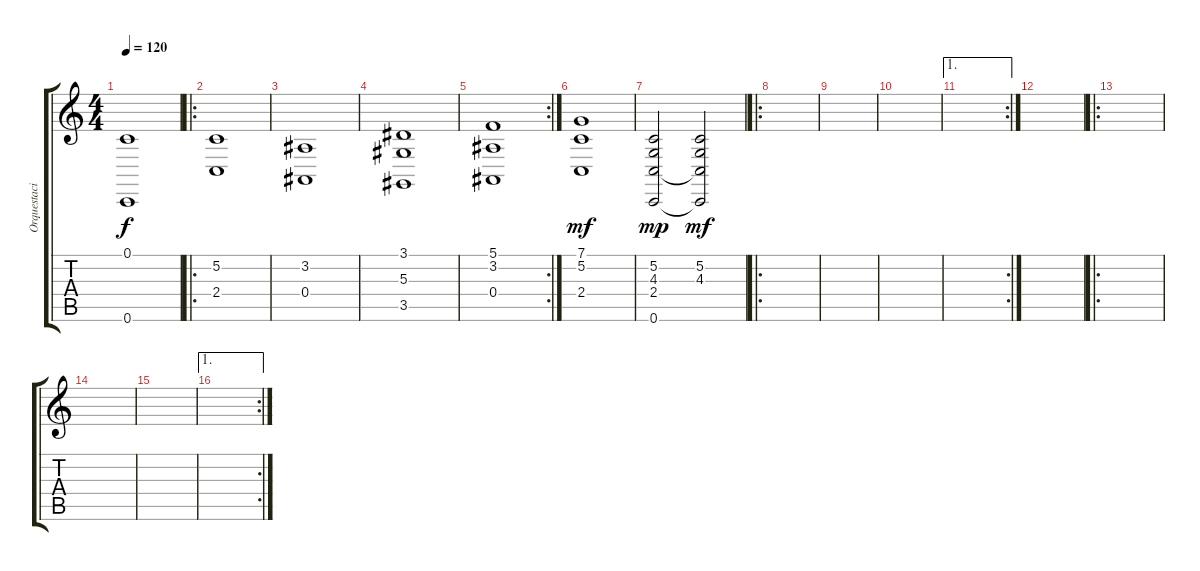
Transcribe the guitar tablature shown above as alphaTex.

\track ("Orquestación" "Orquestaci") {instrument stringensemble1}
\staff {score tabs}
\tuning (C4 G3 Eb3 Bb2 F2 C2) {hide}
\ts (4 4)
\tempo 120
\clef g2
\ks c
(0.1 0.6).1{dy f} |
\ro
(5.2 2.4).1 |
(3.2 0.4).1 |
(3.1 5.3 3.5).1 |
\rc 2
(5.1 3.2 0.4).1 |
(7.1 5.2 2.4).1{dy mf} |
(5.2 4.3 2.4 0.6).2{dy mp} (5.2 4.3 2.4{t} 0.6{t}).2{dy mf} |
\ro
|
|
|
\ae 1
\rc 2
|
|
\ro
|
|
|
\ae 1
\rc 2
